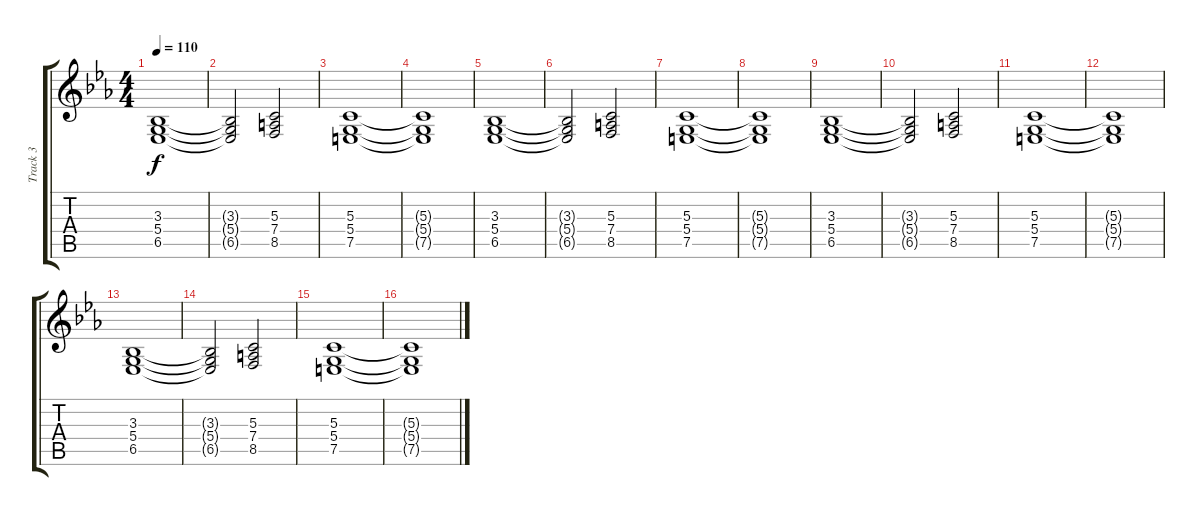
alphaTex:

\track ("Track 3" "Track 3") {instrument synthstrings1}
\staff {score tabs}
\tuning (E4 B3 G3 D3 A2 E2) {hide}
\ts (4 4)
\tempo 110
\clef g2
\ks cminor
(3.3 5.4 6.5).1{dy f instrument synthstrings1} |
(3.3{t} 5.4{t} 6.5{t}).2 (5.3 7.4 8.5).2 |
(5.3 5.4 7.5).1 |
(5.3{t} 5.4{t} 7.5{t}).1 |
(3.3 5.4 6.5).1 |
(3.3{t} 5.4{t} 6.5{t}).2 (5.3 7.4 8.5).2 |
(5.3 5.4 7.5).1 |
(5.3{t} 5.4{t} 7.5{t}).1 |
(3.3 5.4 6.5).1 |
(3.3{t} 5.4{t} 6.5{t}).2 (5.3 7.4 8.5).2 |
(5.3 5.4 7.5).1 |
(5.3{t} 5.4{t} 7.5{t}).1 |
(3.3 5.4 6.5).1 |
(3.3{t} 5.4{t} 6.5{t}).2 (5.3 7.4 8.5).2 |
(5.3 5.4 7.5).1 |
(5.3{t} 5.4{t} 7.5{t}).1
